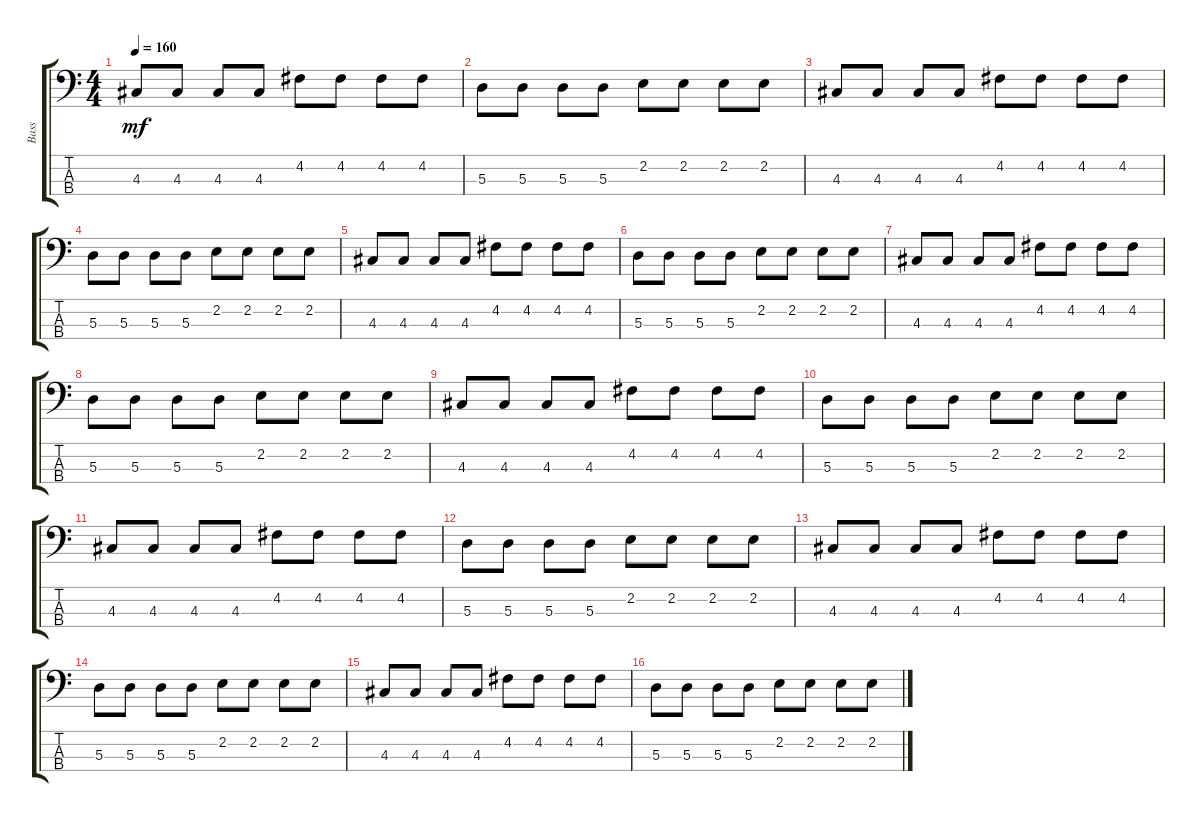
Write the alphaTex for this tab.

\track ("Bass" "Bass") {instrument electricbassfinger}
\staff {score tabs}
\tuning (G2 D2 A1 E1) {hide}
\ts (4 4)
\tempo 160
\clef f4
\ks c
4.3.8{dy mf} 4.3.8 4.3.8 4.3.8 4.2.8 4.2.8 4.2.8 4.2.8 |
5.3.8 5.3.8 5.3.8 5.3.8 2.2.8 2.2.8 2.2.8 2.2.8 |
4.3.8 4.3.8 4.3.8 4.3.8 4.2.8 4.2.8 4.2.8 4.2.8 |
5.3.8 5.3.8 5.3.8 5.3.8 2.2.8 2.2.8 2.2.8 2.2.8 |
4.3.8 4.3.8 4.3.8 4.3.8 4.2.8 4.2.8 4.2.8 4.2.8 |
5.3.8 5.3.8 5.3.8 5.3.8 2.2.8 2.2.8 2.2.8 2.2.8 |
4.3.8 4.3.8 4.3.8 4.3.8 4.2.8 4.2.8 4.2.8 4.2.8 |
5.3.8 5.3.8 5.3.8 5.3.8 2.2.8 2.2.8 2.2.8 2.2.8 |
4.3.8 4.3.8 4.3.8 4.3.8 4.2.8 4.2.8 4.2.8 4.2.8 |
5.3.8 5.3.8 5.3.8 5.3.8 2.2.8 2.2.8 2.2.8 2.2.8 |
4.3.8 4.3.8 4.3.8 4.3.8 4.2.8 4.2.8 4.2.8 4.2.8 |
5.3.8 5.3.8 5.3.8 5.3.8 2.2.8 2.2.8 2.2.8 2.2.8 |
4.3.8 4.3.8 4.3.8 4.3.8 4.2.8 4.2.8 4.2.8 4.2.8 |
5.3.8 5.3.8 5.3.8 5.3.8 2.2.8 2.2.8 2.2.8 2.2.8 |
4.3.8 4.3.8 4.3.8 4.3.8 4.2.8 4.2.8 4.2.8 4.2.8 |
5.3.8 5.3.8 5.3.8 5.3.8 2.2.8 2.2.8 2.2.8 2.2.8
